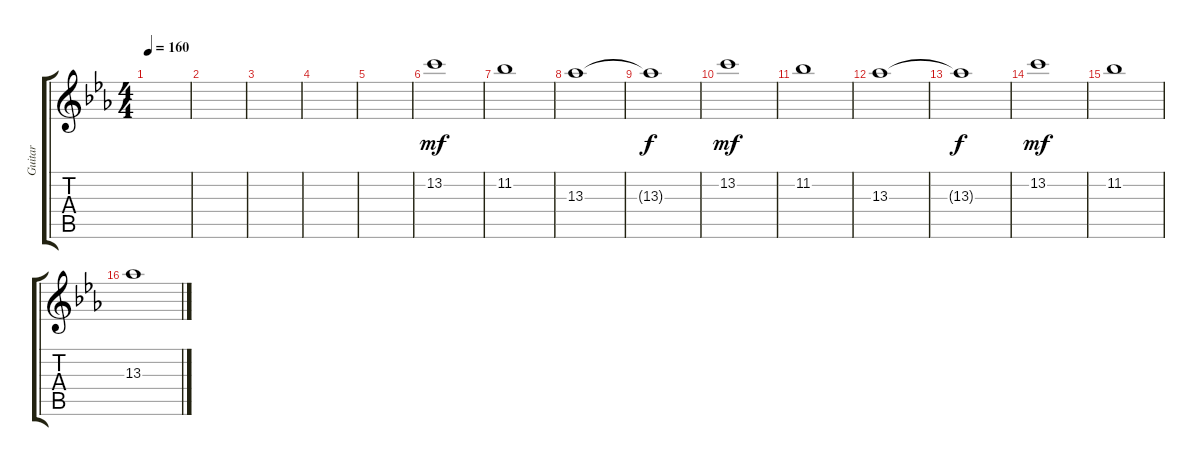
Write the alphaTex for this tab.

\track ("Guitar" "Guitar") {instrument distortionguitar}
\staff {score tabs}
\tuning (E4 B3 G3 D3 A2 E2) {hide}
\ts (4 4)
\tempo 160
\clef g2
\ks eb
|
|
|
|
|
13.2.1{dy mf} |
11.2.1 |
13.3.1 |
13.3{t}.1{dy f} |
13.2.1{dy mf} |
11.2.1 |
13.3.1 |
13.3{t}.1{dy f} |
13.2.1{dy mf} |
11.2.1 |
13.3.1
